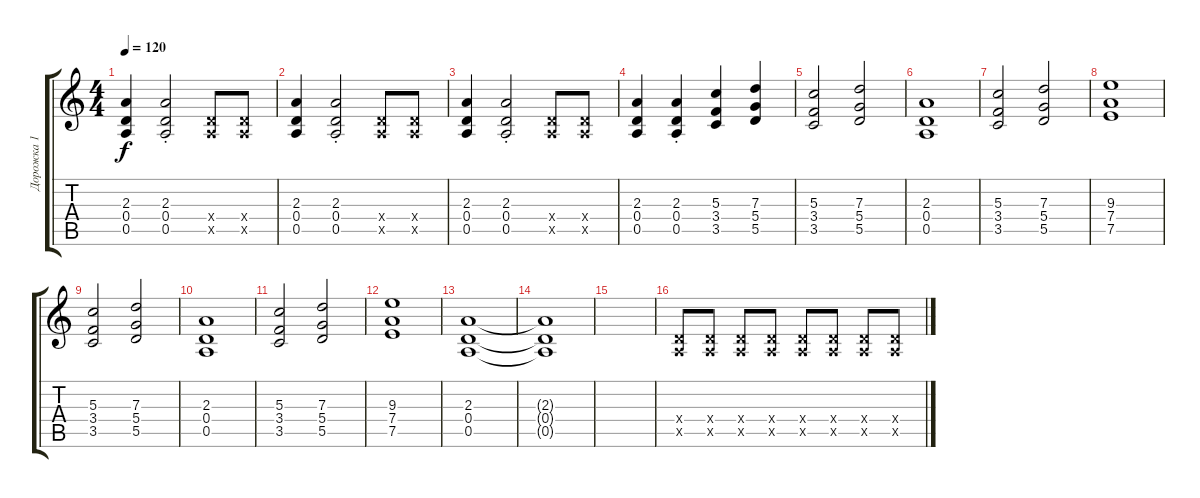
\track ("Дорожка 1" "Дорожка 1") {instrument overdrivenguitar}
\staff {score tabs}
\tuning (E4 B3 G3 D3 A2 E2) {hide}
\ts (4 4)
\tempo 120
\clef g2
\ks c
(2.3 0.4 0.5).4{dy f} (2.3{st} 0.4{st} 0.5{st}).2 (0.4{x} 0.5{x}).8 (0.4{x} 0.5{x}).8 |
(2.3 0.4 0.5).4 (2.3{st} 0.4{st} 0.5{st}).2 (0.4{x} 0.5{x}).8 (0.4{x} 0.5{x}).8 |
(2.3 0.4 0.5).4 (2.3{st} 0.4{st} 0.5{st}).2 (0.4{x} 0.5{x}).8 (0.4{x} 0.5{x}).8 |
(2.3 0.4 0.5).4 (2.3{st} 0.4{st} 0.5{st}).4 (5.3 3.4 3.5).4 (7.3 5.4 5.5).4 |
(5.3 3.4 3.5).2 (7.3 5.4 5.5).2 |
(2.3 0.4 0.5).1 |
(5.3 3.4 3.5).2 (7.3 5.4 5.5).2 |
(9.3 7.4 7.5).1 |
(5.3 3.4 3.5).2 (7.3 5.4 5.5).2 |
(2.3 0.4 0.5).1 |
(5.3 3.4 3.5).2 (7.3 5.4 5.5).2 |
(9.3 7.4 7.5).1 |
(2.3 0.4 0.5).1 |
(2.3{t} 0.4{t} 0.5{t}).1 |
|
(0.4{x} 0.5{x}).8 (0.4{x} 0.5{x}).8 (0.4{x} 0.5{x}).8 (0.4{x} 0.5{x}).8 (0.4{x} 0.5{x}).8 (0.4{x} 0.5{x}).8 (0.4{x} 0.5{x}).8 (0.4{x} 0.5{x}).8
